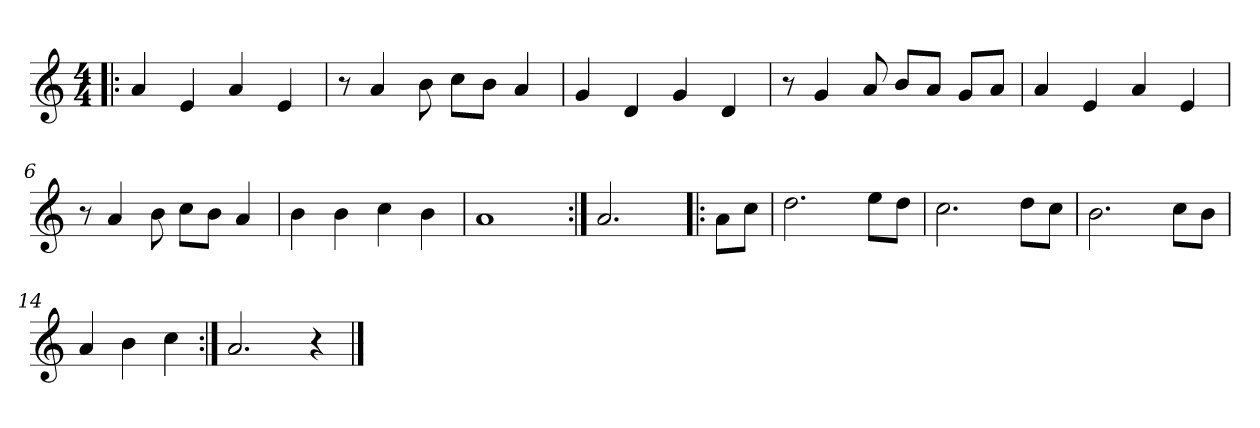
**kern
*part1
*staff1
*clefG2
*k[]
*M4/4
=1!|:
4a/
4e/
4a/
4e/
=2
8r
4a/
8b\
8cc\L
8b\J
4a/
=3
4g/
4d/
4g/
4d/
=4
8r
4g/
8a/
8b/L
8a/J
8g/L
8a/J
=5
4a/
4e/
4a/
4e/
=6
8r
4a/
8b\
8cc\L
8b\J
4a/
=7
4b\
4b\
4cc\
4b\
=8
1a
=9:|!
2.a/
!!LO:LB:g=z
=10!|:
8a\L
8cc\J
=11
2.dd\
8ee\L
8dd\J
=12
2.cc\
8dd\L
8cc\J
=13
2.b\
8cc\L
8b\J
=14
4a/
4b\
4cc\
=15:|!
2.a/
4r
==
*-
